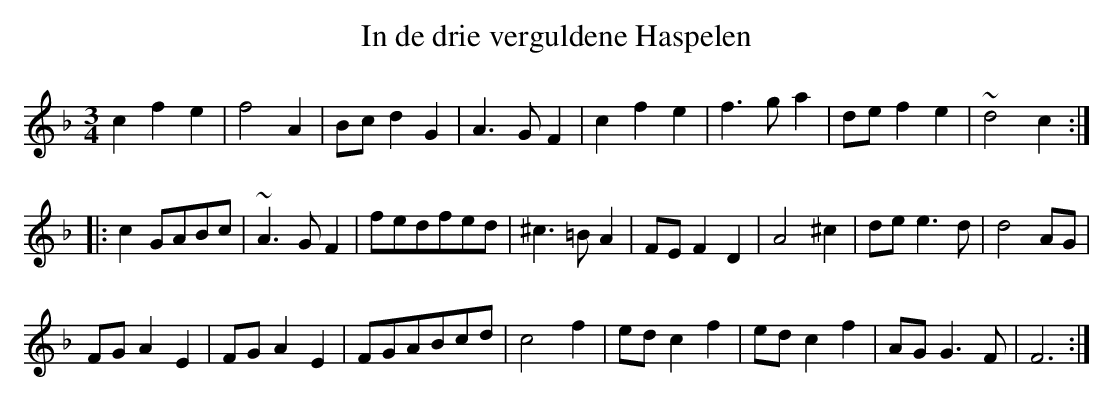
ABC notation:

X:1
T:In de drie verguldene Haspelen
M:3/4
K:Fmaj
c2f2e2|f4A2|Bcd2G2|A3GF2|c2f2e2|f3ga2|def2e2|~d4c2:|
|:c2GABc|~A3GF2|fedfed|^c3=BA2|FEF2D2|A4^c2|dee3d|d4AG|
FGA2E2|FGA2E2|FGABcd|c4f2|edc2f2|edc2f2|AGG3F|F6:|
